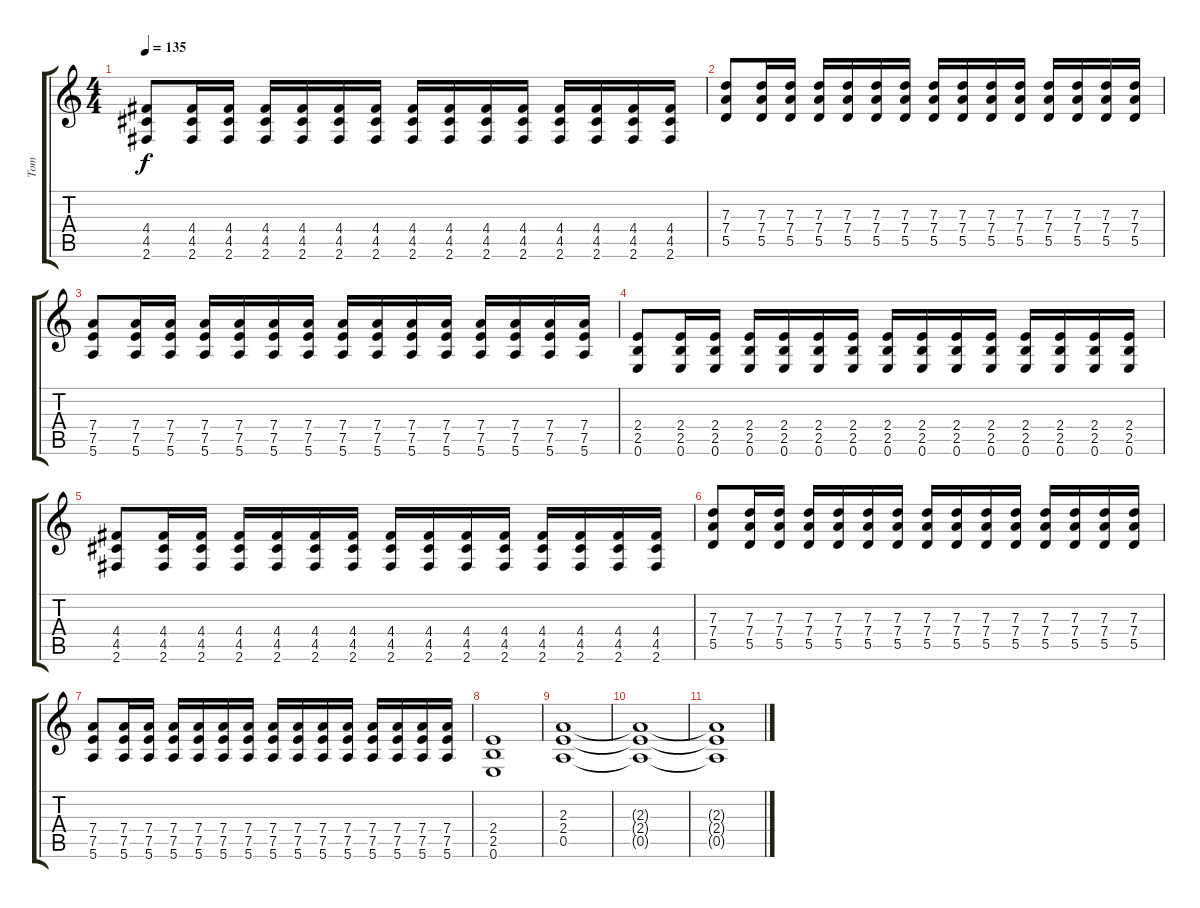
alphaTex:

\track ("Tom" "Tom") {instrument distortionguitar}
\staff {score tabs}
\tuning (E4 B3 G3 D3 A2 E2) {hide}
\ts (4 4)
\tempo 135
\clef g2
\ks c
(4.4 4.5 2.6).8{dy f} (4.4 4.5 2.6).16 (4.4 4.5 2.6).16 (4.4 4.5 2.6).16 (4.4 4.5 2.6).16 (4.4 4.5 2.6).16 (4.4 4.5 2.6).16 (4.4 4.5 2.6).16 (4.4 4.5 2.6).16 (4.4 4.5 2.6).16 (4.4 4.5 2.6).16 (4.4 4.5 2.6).16 (4.4 4.5 2.6).16 (4.4 4.5 2.6).16 (4.4 4.5 2.6).16 |
(7.3 7.4 5.5).8 (7.3 7.4 5.5).16 (7.3 7.4 5.5).16 (7.3 7.4 5.5).16 (7.3 7.4 5.5).16 (7.3 7.4 5.5).16 (7.3 7.4 5.5).16 (7.3 7.4 5.5).16 (7.3 7.4 5.5).16 (7.3 7.4 5.5).16 (7.3 7.4 5.5).16 (7.3 7.4 5.5).16 (7.3 7.4 5.5).16 (7.3 7.4 5.5).16 (7.3 7.4 5.5).16 |
(7.4 7.5 5.6).8 (7.4 7.5 5.6).16 (7.4 7.5 5.6).16 (7.4 7.5 5.6).16 (7.4 7.5 5.6).16 (7.4 7.5 5.6).16 (7.4 7.5 5.6).16 (7.4 7.5 5.6).16 (7.4 7.5 5.6).16 (7.4 7.5 5.6).16 (7.4 7.5 5.6).16 (7.4 7.5 5.6).16 (7.4 7.5 5.6).16 (7.4 7.5 5.6).16 (7.4 7.5 5.6).16 |
(2.4 2.5 0.6).8 (2.4 2.5 0.6).16 (2.4 2.5 0.6).16 (2.4 2.5 0.6).16 (2.4 2.5 0.6).16 (2.4 2.5 0.6).16 (2.4 2.5 0.6).16 (2.4 2.5 0.6).16 (2.4 2.5 0.6).16 (2.4 2.5 0.6).16 (2.4 2.5 0.6).16 (2.4 2.5 0.6).16 (2.4 2.5 0.6).16 (2.4 2.5 0.6).16 (2.4 2.5 0.6).16 |
(4.4 4.5 2.6).8 (4.4 4.5 2.6).16 (4.4 4.5 2.6).16 (4.4 4.5 2.6).16 (4.4 4.5 2.6).16 (4.4 4.5 2.6).16 (4.4 4.5 2.6).16 (4.4 4.5 2.6).16 (4.4 4.5 2.6).16 (4.4 4.5 2.6).16 (4.4 4.5 2.6).16 (4.4 4.5 2.6).16 (4.4 4.5 2.6).16 (4.4 4.5 2.6).16 (4.4 4.5 2.6).16 |
(7.3 7.4 5.5).8 (7.3 7.4 5.5).16 (7.3 7.4 5.5).16 (7.3 7.4 5.5).16 (7.3 7.4 5.5).16 (7.3 7.4 5.5).16 (7.3 7.4 5.5).16 (7.3 7.4 5.5).16 (7.3 7.4 5.5).16 (7.3 7.4 5.5).16 (7.3 7.4 5.5).16 (7.3 7.4 5.5).16 (7.3 7.4 5.5).16 (7.3 7.4 5.5).16 (7.3 7.4 5.5).16 |
(7.4 7.5 5.6).8 (7.4 7.5 5.6).16 (7.4 7.5 5.6).16 (7.4 7.5 5.6).16 (7.4 7.5 5.6).16 (7.4 7.5 5.6).16 (7.4 7.5 5.6).16 (7.4 7.5 5.6).16 (7.4 7.5 5.6).16 (7.4 7.5 5.6).16 (7.4 7.5 5.6).16 (7.4 7.5 5.6).16 (7.4 7.5 5.6).16 (7.4 7.5 5.6).16 (7.4 7.5 5.6).16 |
(2.4 2.5 0.6).1 |
(2.3 2.4 0.5).1 |
(2.3{t} 2.4{t} 0.5{t}).1 |
(2.3{t} 2.4{t} 0.5{t}).1
